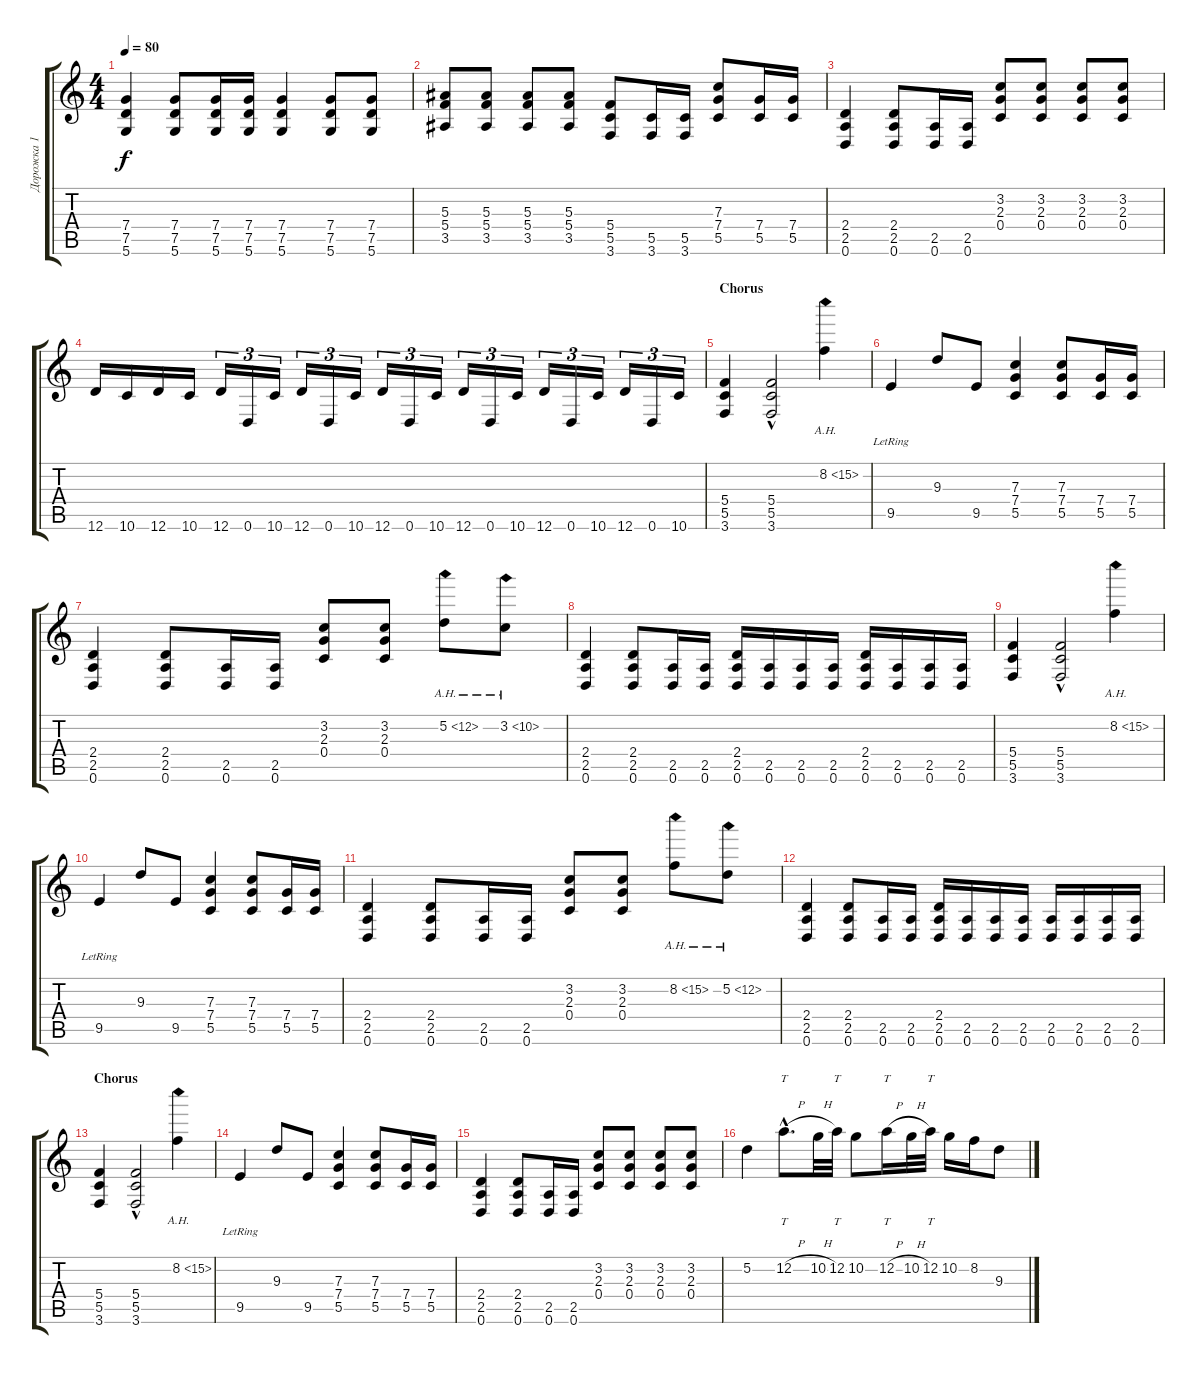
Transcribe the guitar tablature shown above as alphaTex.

\track ("Дорожка 1" "Дорожка 1") {instrument overdrivenguitar}
\staff {score tabs}
\tuning (D4 A3 F3 C3 G2 D2) {hide}
\ts (4 4)
\tempo 80
\clef g2
\ks c
(7.4 7.5 5.6).4{dy f} (7.4 7.5 5.6).8 (7.4 7.5 5.6).16 (7.4 7.5 5.6).16 (7.4 7.5 5.6).4 (7.4 7.5 5.6).8 (7.4 7.5 5.6).8 |
(5.3 5.4 3.5).8 (5.3 5.4 3.5).8 (5.3 5.4 3.5).8 (5.3 5.4 3.5).8 (5.4 5.5 3.6).8 (5.5 3.6).16 (5.5 3.6).16 (7.3 7.4 5.5).8 (7.4 5.5).16 (7.4 5.5).16 |
(2.4 2.5 0.6).4 (2.4 2.5 0.6).8 (2.5 0.6).16 (2.5 0.6).16 (3.2 2.3 0.4).8 (3.2 2.3 0.4).8 (3.2 2.3 0.4).8 (3.2 2.3 0.4).8 |
12.6.16 10.6.16 12.6.16 10.6.16 12.6.16{tu (3 2)} 0.6.16{tu (3 2)} 10.6.16{tu (3 2)} 12.6.16{tu (3 2)} 0.6.16{tu (3 2)} 10.6.16{tu (3 2)} 12.6.16{tu (3 2)} 0.6.16{tu (3 2)} 10.6.16{tu (3 2)} 12.6.16{tu (3 2)} 0.6.16{tu (3 2)} 10.6.16{tu (3 2)} 12.6.16{tu (3 2)} 0.6.16{tu (3 2)} 10.6.16{tu (3 2)} 12.6.16{tu (3 2)} 0.6.16{tu (3 2)} 10.6.16{tu (3 2)} |
\section ("" "Chorus")
(5.4 5.5 3.6).4 (5.4{hac} 5.5{hac} 3.6{hac}).2 8.2{ah 7}.4 |
9.5{lr}.4 9.3.8 9.5.8 (7.3 7.4 5.5).4 (7.3 7.4 5.5).8 (7.4 5.5).16 (7.4 5.5).16 |
(2.4 2.5 0.6).4 (2.4 2.5 0.6).8 (2.5 0.6).16 (2.5 0.6).16 (3.2 2.3 0.4).8 (3.2 2.3 0.4).8 5.2{ah 7}.8 3.2{ah 7}.8 |
(2.4 2.5 0.6).4 (2.4 2.5 0.6).8 (2.5 0.6).16 (2.5 0.6).16 (2.4 2.5 0.6).16 (2.5 0.6).16 (2.5 0.6).16 (2.5 0.6).16 (2.4 2.5 0.6).16 (2.5 0.6).16 (2.5 0.6).16 (2.5 0.6).16 |
(5.4 5.5 3.6).4 (5.4{hac} 5.5{hac} 3.6{hac}).2 8.2{ah 7}.4 |
9.5{lr}.4 9.3.8 9.5.8 (7.3 7.4 5.5).4 (7.3 7.4 5.5).8 (7.4 5.5).16 (7.4 5.5).16 |
(2.4 2.5 0.6).4 (2.4 2.5 0.6).8 (2.5 0.6).16 (2.5 0.6).16 (3.2 2.3 0.4).8 (3.2 2.3 0.4).8 8.2{ah 7}.8 5.2{ah 7}.8 |
(2.4 2.5 0.6).4 (2.4 2.5 0.6).8 (2.5 0.6).16 (2.5 0.6).16 (2.4 2.5 0.6).16 (2.5 0.6).16 (2.5 0.6).16 (2.5 0.6).16 (2.5 0.6).16 (2.5 0.6).16 (2.5 0.6).16 (2.5 0.6).16 |
\section ("" "Chorus")
(5.4 5.5 3.6).4 (5.4{hac} 5.5{hac} 3.6{hac}).2 8.2{ah 7}.4 |
9.5{lr}.4 9.3.8 9.5.8 (7.3 7.4 5.5).4 (7.3 7.4 5.5).8 (7.4 5.5).16 (7.4 5.5).16 |
(2.4 2.5 0.6).4 (2.4 2.5 0.6).8 (2.5 0.6).16 (2.5 0.6).16 (3.2 2.3 0.4).8 (3.2 2.3 0.4).8 (3.2 2.3 0.4).8 (3.2 2.3 0.4).8 |
5.2.4 12.2{h hac}.8{tt d} 10.2{h}.32 12.2.32{tt} 10.2.8 12.2{h}.16{tt} 10.2{h}.32 12.2.32{tt} 10.2.16 8.2.16 9.3.8
